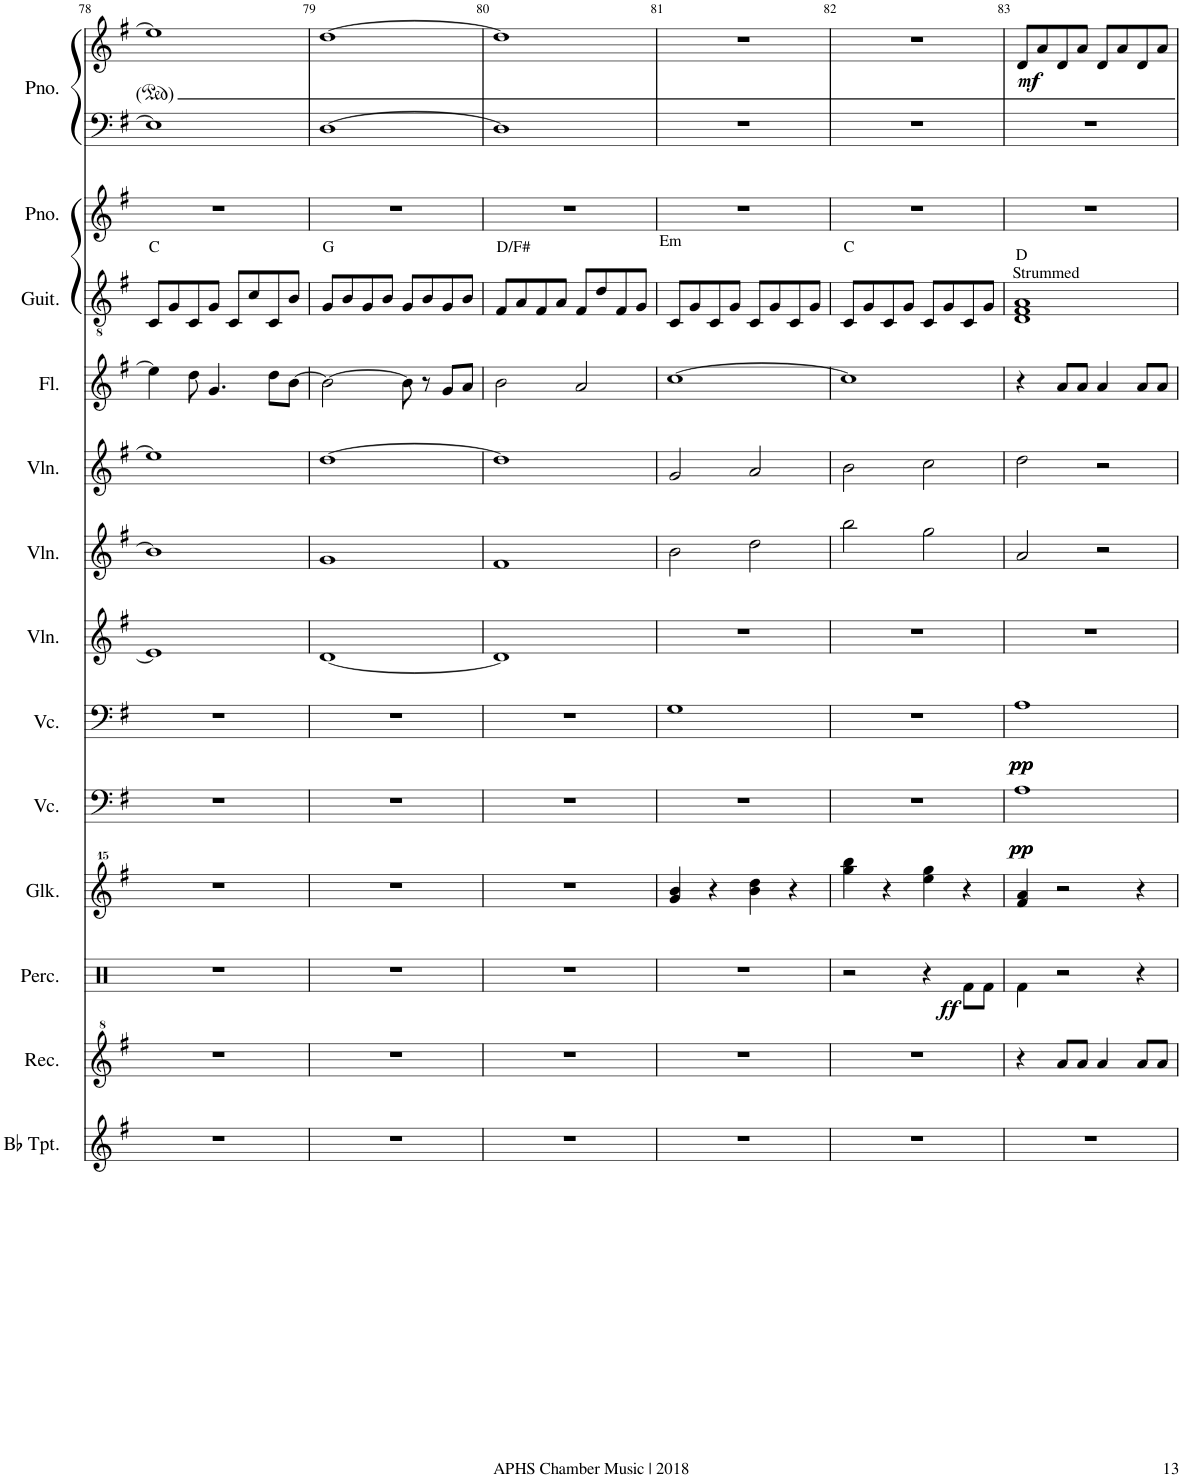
**kern	**kern	**kern	**dynam	**kern	**kern	**dynam	**kern	**dynam	**kern	**kern	**kern	**kern	**kern	**kern	**kern	**kern	**dynam
*part13	*part12	*part11	*part11	*part10	*part9	*part9	*part8	*part8	*part7	*part6	*part5	*part4	*part3	*part2	*part1	*part1	*part1
*staff14	*staff13	*staff12	*staff12	*staff11	*staff10	*staff10	*staff9	*staff9	*staff8	*staff7	*staff6	*staff5	*staff4	*staff3	*staff2	*staff1	*staff1/2
*I"Bb Trumpet	*I"Recorder	*I"Percussion	*	*I"Glockenspiel	*I"Cello 2	*	*I"Cello 1	*	*I"Violin 3	*I"Violin 2	*I"Violin 1	*I"Flute	*I"Classical Guitar	*I"Grand Piano	*I"Grand Piano	*	*
*I'Bb Tpt.	*I'Rec.	*I'Perc.	*	*I'Glk.	*	*	*	*	*I'Vln.	*I'Vln.	*I'Vln.	*I'Fl.	*I'Guit.	*I'Pno.	*I'Pno.	*	*
!!LO:PB:g=z
*clefG2	*clefG^2	*clefX	*	*clefG^^2	*clefF4	*	*clefF4	*	*clefG2	*clefG2	*clefG2	*clefG2	*clefGv2	*clefG2	*clefF4	*clefG2	*
*ITrd1c2	*	*	*	*	*	*	*	*	*	*	*	*	*	*	*	*	*
*k[f#]	*k[f#]	*k[]	*	*k[f#]	*k[f#]	*	*k[f#]	*	*k[f#]	*k[f#]	*k[f#]	*k[f#]	*k[f#]	*k[f#]	*k[f#]	*k[f#]	*
*M2/2	*M2/2	*M2/2	*	*M2/2	*M2/2	*	*M2/2	*	*M2/2	*M2/2	*M2/2	*M2/2	*M2/2	*M2/2	*M2/2	*M2/2	*
*met(c|)	*met(c|)	*met(c|)	*	*met(c|)	*met(c|)	*	*met(c|)	*	*met(c|)	*met(c|)	*met(c|)	*met(c|)	*met(c|)	*met(c|)	*met(c|)	*met(c|)	*
=78	=78	=78	=78	=78	=78	=78	=78	=78	=78	=78	=78	=78	=78	=78	=78	=78	=78
!	!	!	!	!	!	!	!	!	!	!	!	!	!LO:TX:a:t=C	!	!	!	!
1r	1r	1r	.	1r	1r	.	1r	.	1e]	1b]	1ee]	4ee\]	8C/L	1r	1E]	1ee]	.
.	.	.	.	.	.	.	.	.	.	.	.	.	8G/	.	.	.	.
.	.	.	.	.	.	.	.	.	.	.	.	8dd\	8C/	.	.	.	.
.	.	.	.	.	.	.	.	.	.	.	.	4.g/	8G/J	.	.	.	.
.	.	.	.	.	.	.	.	.	.	.	.	.	8C/L	.	.	.	.
.	.	.	.	.	.	.	.	.	.	.	.	.	8c/	.	.	.	.
.	.	.	.	.	.	.	.	.	.	.	.	8dd\L	8C/	.	.	.	.
.	.	.	.	.	.	.	.	.	.	.	.	[8b\J	8B/J	.	.	.	.
=79	=79	=79	=79	=79	=79	=79	=79	=79	=79	=79	=79	=79	=79	=79	=79	=79	=79
!	!	!	!	!	!	!	!	!	!	!	!	!	!LO:TX:a:t=G	!	!	!	!
1r	1r	1r	.	1r	1r	.	1r	.	[1d	1g	[1dd	2b\_	8G/L	1r	[1D	[1dd	.
.	.	.	.	.	.	.	.	.	.	.	.	.	8B/	.	.	.	.
.	.	.	.	.	.	.	.	.	.	.	.	.	8G/	.	.	.	.
.	.	.	.	.	.	.	.	.	.	.	.	.	8B/J	.	.	.	.
.	.	.	.	.	.	.	.	.	.	.	.	8b\]	8G/L	.	.	.	.
.	.	.	.	.	.	.	.	.	.	.	.	8r	8B/	.	.	.	.
.	.	.	.	.	.	.	.	.	.	.	.	8g/L	8G/	.	.	.	.
.	.	.	.	.	.	.	.	.	.	.	.	8a/J	8B/J	.	.	.	.
=80	=80	=80	=80	=80	=80	=80	=80	=80	=80	=80	=80	=80	=80	=80	=80	=80	=80
!	!	!	!	!	!	!	!	!	!	!	!	!	!LO:TX:a:t=D/F#	!	!	!	!
1r	1r	1r	.	1r	1r	.	1r	.	1d]	1f#	1dd]	2b\	8F#/L	1r	1D]	1dd]	.
.	.	.	.	.	.	.	.	.	.	.	.	.	8A/	.	.	.	.
.	.	.	.	.	.	.	.	.	.	.	.	.	8F#/	.	.	.	.
.	.	.	.	.	.	.	.	.	.	.	.	.	8A/J	.	.	.	.
.	.	.	.	.	.	.	.	.	.	.	.	2a/	8F#/L	.	.	.	.
.	.	.	.	.	.	.	.	.	.	.	.	.	8d/	.	.	.	.
.	.	.	.	.	.	.	.	.	.	.	.	.	8F#/	.	.	.	.
.	.	.	.	.	.	.	.	.	.	.	.	.	8G/J	.	.	.	.
=81	=81	=81	=81	=81	=81	=81	=81	=81	=81	=81	=81	=81	=81	=81	=81	=81	=81
!	!	!	!	!	!	!	!	!	!	!	!	!	!LO:TX:a:t=Em	!	!	!	!
1r	1r	1r	.	4ggg/ 4bbb/	1r	.	1G	.	1r	2b\	2g/	[1cc	8C/L	1r	1r	1r	.
.	.	.	.	.	.	.	.	.	.	.	.	.	8G/	.	.	.	.
.	.	.	.	4r	.	.	.	.	.	.	.	.	8C/	.	.	.	.
.	.	.	.	.	.	.	.	.	.	.	.	.	8G/J	.	.	.	.
.	.	.	.	4bbb\ 4dddd\	.	.	.	.	.	2dd\	2a/	.	8C/L	.	.	.	.
.	.	.	.	.	.	.	.	.	.	.	.	.	8G/	.	.	.	.
.	.	.	.	4r	.	.	.	.	.	.	.	.	8C/	.	.	.	.
.	.	.	.	.	.	.	.	.	.	.	.	.	8G/J	.	.	.	.
=82	=82	=82	=82	=82	=82	=82	=82	=82	=82	=82	=82	=82	=82	=82	=82	=82	=82
!	!	!	!	!	!	!	!	!	!	!	!	!	!LO:TX:a:t=C	!	!	!	!
1r	1r	2r	.	4gggg\ 4bbbb\	1r	.	1r	.	1r	2bb\	2b\	1cc]	8C/L	1r	1r	1r	.
.	.	.	.	.	.	.	.	.	.	.	.	.	8G/	.	.	.	.
.	.	.	.	4r	.	.	.	.	.	.	.	.	8C/	.	.	.	.
.	.	.	.	.	.	.	.	.	.	.	.	.	8G/J	.	.	.	.
.	.	4r	.	4eeee\ 4gggg\	.	.	.	.	.	2gg\	2cc\	.	8C/L	.	.	.	.
.	.	.	.	.	.	.	.	.	.	.	.	.	8G/	.	.	.	.
!	!	!	!LO:DY:b	!	!	!	!	!	!	!	!	!	!	!	!	!	!
.	.	8Rf\L	ff	4r	.	.	.	.	.	.	.	.	8C/	.	.	.	.
.	.	8Rf\J	.	.	.	.	.	.	.	.	.	.	8G/J	.	.	.	.
=83	=83	=83	=83	=83	=83	=83	=83	=83	=83	=83	=83	=83	=83	=83	=83	=83	=83
!	!	!	!	!	!	!	!	!	!	!	!	!	!LO:TX:a:t=Strummed	!	!	!	!
!	!	!	!	!	!	!	!	!	!	!	!	!	!LO:TX:a:t=D	!	!	!	!
!	!	!	!	!	!	!LO:DY:b	!	!	!	!	!	!	!	!	!	!	!
!	!	!	!	!	!	!LO:DY:n=1:b	!	!LO:DY:b	!	!	!	!	!	!	!	!	!
!	!	!	!	!	!	!	!	!LO:DY:n=1:b	!	!	!	!	!	!	!	!	!
1r	4r	4Rf\	.	4fff#/ 4aaa/	1A	pp pp	1A	pp pp	1r	2a/	2dd\	4r	1D 1F# 1A	1r	1r	8d/L	.
!	!	!	!	!	!	!	!	!	!	!	!	!	!	!	!	!	!LO:DY:b
.	.	.	.	.	.	.	.	.	.	.	.	.	.	.	.	8a/	mf
.	8aa/L	2r	.	2r	.	.	.	.	.	.	.	8a/L	.	.	.	8d/	.
.	8aa/J	.	.	.	.	.	.	.	.	.	.	8a/J	.	.	.	8a/J	.
.	4aa/	.	.	.	.	.	.	.	.	2r	2r	4a/	.	.	.	8d/L	.
.	.	.	.	.	.	.	.	.	.	.	.	.	.	.	.	8a/	.
.	8aa/L	4r	.	4r	.	.	.	.	.	.	.	8a/L	.	.	.	8d/	.
.	8aa/J	.	.	.	.	.	.	.	.	.	.	8a/J	.	.	.	8a/J	.
=	=	=	=	=	=	=	=	=	=	=	=	=	=	=	=	=	=
*-	*-	*-	*-	*-	*-	*-	*-	*-	*-	*-	*-	*-	*-	*-	*-	*-	*-
